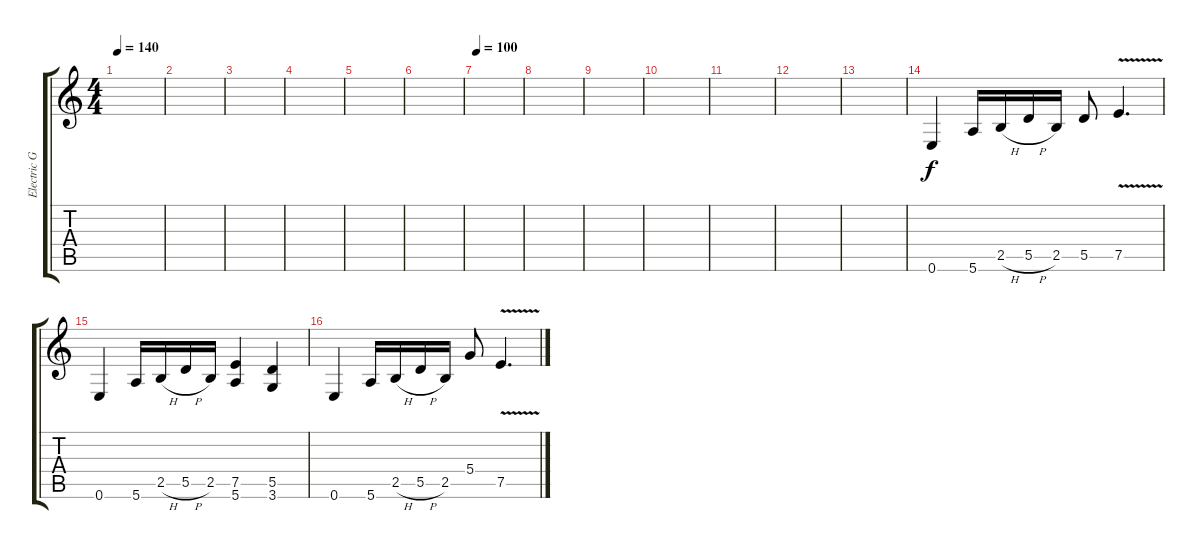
\track ("Electric Guitar" "Electric G") {instrument overdrivenguitar}
\staff {score tabs}
\tuning (E4 B3 G3 D3 A2 E2) {hide}
\ts (4 4)
\tempo 140
\clef g2
\ks c
|
|
|
|
|
|
\tempo 100
|
|
|
|
|
|
|
0.6.4 5.6.16 2.5{h}.16 5.5{h}.16 2.5.16 5.5.8 7.5{v}.4{d} |
0.6.4 5.6.16 2.5{h}.16 5.5{h}.16 2.5.16 (7.5 5.6).4 (5.5 3.6).4 |
0.6.4 5.6.16 2.5{h}.16 5.5{h}.16 2.5.16 5.4.8 7.5{v}.4{d}
